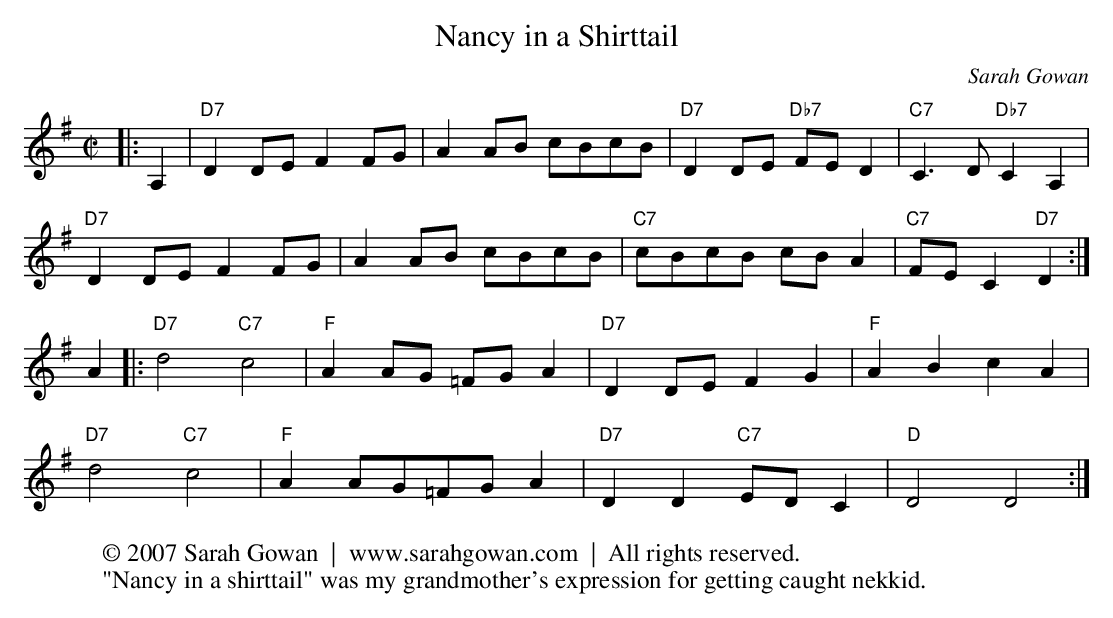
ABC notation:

X:1
T:Nancy in a Shirttail
C:Sarah Gowan
M:C|
K:Dmix
|:A,2|"D7"D2DE F2FG|A2AB cBcB|"D7"D2DE"Db7" FED2|"C7"C2>D2"Db7"C2 A,2|
"D7"D2DE F2FG|A2AB cBcB|"C7"cBcB cBA2|"C7"FEC2"D7"D2:|
A2|:"D7"d4"C7"c4|"F"A2 AG =FGA2|"D7"D2 DEF2G2|"F"A2B2c2A2|
"D7"d4"C7"c4|"F"A2 AG=FGA2|"D7"D2 D2 "C7"EDC2|"D"D4D4:|
W: © 2007 Sarah Gowan  |  www.sarahgowan.com  |  All rights reserved.
W:"Nancy in a shirttail" was my grandmother's expression for getting caught nekkid.
